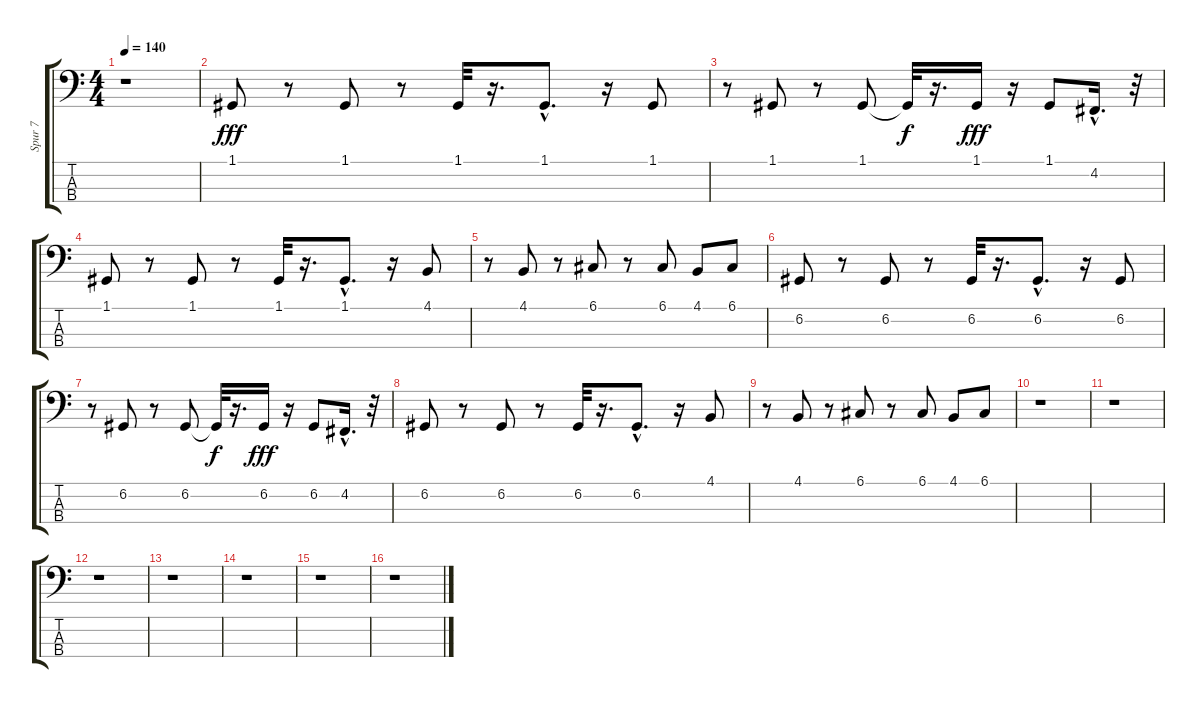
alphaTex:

\track ("Spur 7" "Spur 7") {instrument lead1square}
\staff {score tabs}
\tuning (G2 D2 A1 E1) {hide}
\ts (4 4)
\tempo 140
\clef f4
\ks c
r.1{dy fff} |
1.1.8 r.8 1.1.8 r.8 1.1.32 r.16{d} 1.1{hac}.8{d} r.16 1.1.8 |
r.8 1.1.8 r.8 1.1.8 1.1{t}.32{dy f} r.16{d} 1.1.16{dy fff} r.16 1.1.8 4.2{hac}.16{d} r.32 |
1.1.8 r.8 1.1.8 r.8 1.1.32 r.16{d} 1.1{hac}.8{d} r.16 4.1.8 |
r.8 4.1.8 r.8 6.1.8 r.8 6.1.8 4.1.8 6.1.8 |
6.2.8 r.8 6.2.8 r.8 6.2.32 r.16{d} 6.2{hac}.8{d} r.16 6.2.8 |
r.8 6.2.8 r.8 6.2.8 6.2{t}.32{dy f} r.16{d} 6.2.16{dy fff} r.16 6.2.8 4.2{hac}.16{d} r.32 |
6.2.8 r.8 6.2.8 r.8 6.2.32 r.16{d} 6.2{hac}.8{d} r.16 4.1.8 |
r.8 4.1.8 r.8 6.1.8 r.8 6.1.8 4.1.8 6.1.8 |
r.1 |
r.1 |
r.1 |
r.1 |
r.1 |
r.1 |
r.1
